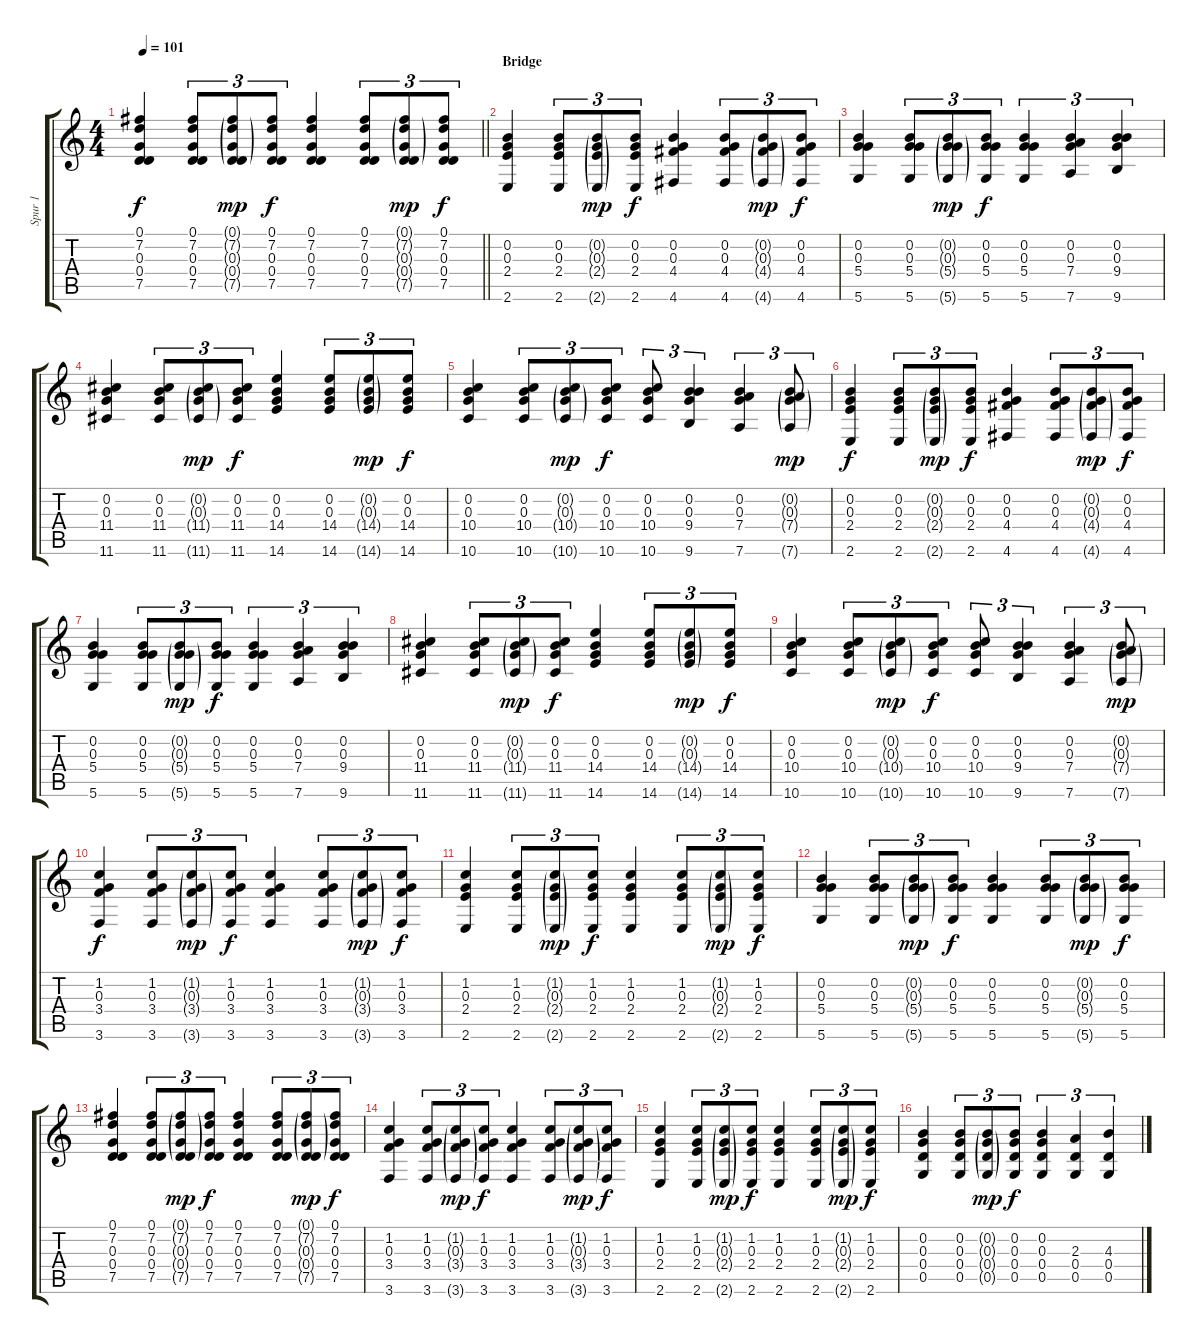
\track ("Spur 1" "Spur 1") {instrument acousticguitarsteel}
\staff {score tabs}
\tuning (D4 B3 G3 D3 G2 D2) {hide}
\ts (4 4)
\tempo 101
\clef g2
\barLineRight lightlight
\ks c
(0.1 7.2 0.3 0.4 7.5).4{dy f} (0.1 7.2 0.3 0.4 7.5).8{tu (3 2)} (0.1{g} 7.2{g} 0.3{g} 0.4{g} 7.5{g}).8{tu (3 2) dy mp} (0.1 7.2 0.3 0.4 7.5).8{tu (3 2) dy f} (0.1 7.2 0.3 0.4 7.5).4 (0.1 7.2 0.3 0.4 7.5).8{tu (3 2)} (0.1{g} 7.2{g} 0.3{g} 0.4{g} 7.5{g}).8{tu (3 2) dy mp} (0.1 7.2 0.3 0.4 7.5).8{tu (3 2) dy f} |
\section ("" "Bridge")
(0.2 0.3 2.4 2.6).4 (0.2 0.3 2.4 2.6).8{tu (3 2)} (0.2{g} 0.3{g} 2.4{g} 2.6{g}).8{tu (3 2) dy mp} (0.2 0.3 2.4 2.6).8{tu (3 2) dy f} (0.2 0.3 4.4 4.6).4 (0.2 0.3 4.4 4.6).8{tu (3 2)} (0.2{g} 0.3{g} 4.4{g} 4.6{g}).8{tu (3 2) dy mp} (0.2 0.3 4.4 4.6).8{tu (3 2) dy f} |
(0.2 0.3 5.4 5.6).4 (0.2 0.3 5.4 5.6).8{tu (3 2)} (0.2{g} 0.3{g} 5.4{g} 5.6{g}).8{tu (3 2) dy mp} (0.2 0.3 5.4 5.6).8{tu (3 2) dy f} (0.2 0.3 5.4 5.6).4{tu (3 2)} (0.2 0.3 7.4 7.6).4{tu (3 2)} (0.2 0.3 9.4 9.6).4{tu (3 2)} |
(0.2 0.3 11.4 11.6).4 (0.2 0.3 11.4 11.6).8{tu (3 2)} (0.2{g} 0.3{g} 11.4{g} 11.6{g}).8{tu (3 2) dy mp} (0.2 0.3 11.4 11.6).8{tu (3 2) dy f} (0.2 0.3 14.4 14.6).4 (0.2 0.3 14.4 14.6).8{tu (3 2)} (0.2{g} 0.3{g} 14.4{g} 14.6{g}).8{tu (3 2) dy mp} (0.2 0.3 14.4 14.6).8{tu (3 2) dy f} |
(0.2 0.3 10.4 10.6).4 (0.2 0.3 10.4 10.6).8{tu (3 2)} (0.2{g} 0.3{g} 10.4{g} 10.6{g}).8{tu (3 2) dy mp} (0.2 0.3 10.4 10.6).8{tu (3 2) dy f} (0.2 0.3 10.4 10.6).8{tu (3 2)} (0.2 0.3 9.4 9.6).4{tu (3 2)} (0.2 0.3 7.4 7.6).4{tu (3 2)} (0.2{g} 0.3{g} 7.4{g} 7.6{g}).8{tu (3 2) dy mp} |
(0.2 0.3 2.4 2.6).4{dy f} (0.2 0.3 2.4 2.6).8{tu (3 2)} (0.2{g} 0.3{g} 2.4{g} 2.6{g}).8{tu (3 2) dy mp} (0.2 0.3 2.4 2.6).8{tu (3 2) dy f} (0.2 0.3 4.4 4.6).4 (0.2 0.3 4.4 4.6).8{tu (3 2)} (0.2{g} 0.3{g} 4.4{g} 4.6{g}).8{tu (3 2) dy mp} (0.2 0.3 4.4 4.6).8{tu (3 2) dy f} |
(0.2 0.3 5.4 5.6).4 (0.2 0.3 5.4 5.6).8{tu (3 2)} (0.2{g} 0.3{g} 5.4{g} 5.6{g}).8{tu (3 2) dy mp} (0.2 0.3 5.4 5.6).8{tu (3 2) dy f} (0.2 0.3 5.4 5.6).4{tu (3 2)} (0.2 0.3 7.4 7.6).4{tu (3 2)} (0.2 0.3 9.4 9.6).4{tu (3 2)} |
(0.2 0.3 11.4 11.6).4 (0.2 0.3 11.4 11.6).8{tu (3 2)} (0.2{g} 0.3{g} 11.4{g} 11.6{g}).8{tu (3 2) dy mp} (0.2 0.3 11.4 11.6).8{tu (3 2) dy f} (0.2 0.3 14.4 14.6).4 (0.2 0.3 14.4 14.6).8{tu (3 2)} (0.2{g} 0.3{g} 14.4{g} 14.6{g}).8{tu (3 2) dy mp} (0.2 0.3 14.4 14.6).8{tu (3 2) dy f} |
(0.2 0.3 10.4 10.6).4 (0.2 0.3 10.4 10.6).8{tu (3 2)} (0.2{g} 0.3{g} 10.4{g} 10.6{g}).8{tu (3 2) dy mp} (0.2 0.3 10.4 10.6).8{tu (3 2) dy f} (0.2 0.3 10.4 10.6).8{tu (3 2)} (0.2 0.3 9.4 9.6).4{tu (3 2)} (0.2 0.3 7.4 7.6).4{tu (3 2)} (0.2{g} 0.3{g} 7.4{g} 7.6{g}).8{tu (3 2) dy mp} |
(1.2 0.3 3.4 3.6).4{dy f} (1.2 0.3 3.4 3.6).8{tu (3 2)} (1.2{g} 0.3{g} 3.4{g} 3.6{g}).8{tu (3 2) dy mp} (1.2 0.3 3.4 3.6).8{tu (3 2) dy f} (1.2 0.3 3.4 3.6).4 (1.2 0.3 3.4 3.6).8{tu (3 2)} (1.2{g} 0.3{g} 3.4{g} 3.6{g}).8{tu (3 2) dy mp} (1.2 0.3 3.4 3.6).8{tu (3 2) dy f} |
(1.2 0.3 2.4 2.6).4 (1.2 0.3 2.4 2.6).8{tu (3 2)} (1.2{g} 0.3{g} 2.4{g} 2.6{g}).8{tu (3 2) dy mp} (1.2 0.3 2.4 2.6).8{tu (3 2) dy f} (1.2 0.3 2.4 2.6).4 (1.2 0.3 2.4 2.6).8{tu (3 2)} (1.2{g} 0.3{g} 2.4{g} 2.6{g}).8{tu (3 2) dy mp} (1.2 0.3 2.4 2.6).8{tu (3 2) dy f} |
(0.2 0.3 5.4 5.6).4 (0.2 0.3 5.4 5.6).8{tu (3 2)} (0.2{g} 0.3{g} 5.4{g} 5.6{g}).8{tu (3 2) dy mp} (0.2 0.3 5.4 5.6).8{tu (3 2) dy f} (0.2 0.3 5.4 5.6).4 (0.2 0.3 5.4 5.6).8{tu (3 2)} (0.2{g} 0.3{g} 5.4{g} 5.6{g}).8{tu (3 2) dy mp} (0.2 0.3 5.4 5.6).8{tu (3 2) dy f} |
(0.1 7.2 0.3 0.4 7.5).4 (0.1 7.2 0.3 0.4 7.5).8{tu (3 2)} (0.1{g} 7.2{g} 0.3{g} 0.4{g} 7.5{g}).8{tu (3 2) dy mp} (0.1 7.2 0.3 0.4 7.5).8{tu (3 2) dy f} (0.1 7.2 0.3 0.4 7.5).4 (0.1 7.2 0.3 0.4 7.5).8{tu (3 2)} (0.1{g} 7.2{g} 0.3{g} 0.4{g} 7.5{g}).8{tu (3 2) dy mp} (0.1 7.2 0.3 0.4 7.5).8{tu (3 2) dy f} |
(1.2 0.3 3.4 3.6).4 (1.2 0.3 3.4 3.6).8{tu (3 2)} (1.2{g} 0.3{g} 3.4{g} 3.6{g}).8{tu (3 2) dy mp} (1.2 0.3 3.4 3.6).8{tu (3 2) dy f} (1.2 0.3 3.4 3.6).4 (1.2 0.3 3.4 3.6).8{tu (3 2)} (1.2{g} 0.3{g} 3.4{g} 3.6{g}).8{tu (3 2) dy mp} (1.2 0.3 3.4 3.6).8{tu (3 2) dy f} |
(1.2 0.3 2.4 2.6).4 (1.2 0.3 2.4 2.6).8{tu (3 2)} (1.2{g} 0.3{g} 2.4{g} 2.6{g}).8{tu (3 2) dy mp} (1.2 0.3 2.4 2.6).8{tu (3 2) dy f} (1.2 0.3 2.4 2.6).4 (1.2 0.3 2.4 2.6).8{tu (3 2)} (1.2{g} 0.3{g} 2.4{g} 2.6{g}).8{tu (3 2) dy mp} (1.2 0.3 2.4 2.6).8{tu (3 2) dy f} |
(0.2 0.3 0.4 0.5).4 (0.2 0.3 0.4 0.5).8{tu (3 2)} (0.2{g} 0.3{g} 0.4{g} 0.5{g}).8{tu (3 2) dy mp} (0.2 0.3 0.4 0.5).8{tu (3 2) dy f} (0.2 0.3 0.4 0.5).4{tu (3 2)} (2.3 0.4 0.5).4{tu (3 2)} (4.3 0.4 0.5).4{tu (3 2)}
